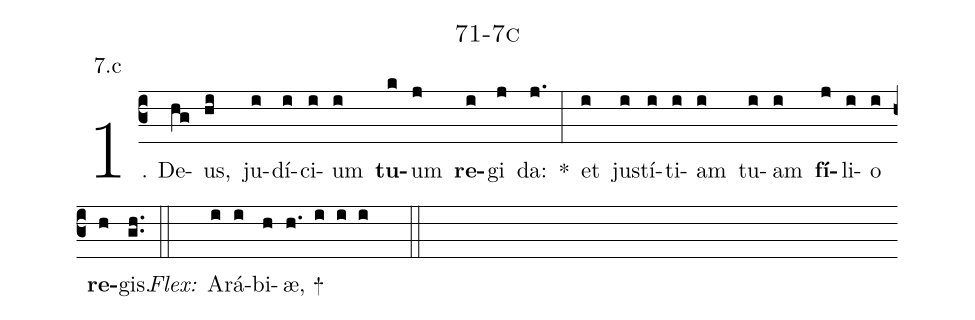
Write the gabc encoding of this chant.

name: 71-7c;
annotation: 7.c;
%%
(c3)1. De(hg)us,(hi) ju(i)dí(i)ci(i)um(i) <b>tu</b>(k)um(j) <b>re</b>(i)gi(j) da:(j.) *(:) et(i) jus(i)tí(i)ti(i)am(i) tu(i)am(i) <b>fí</b>(j)li(i)o(i) <b>re</b>(h)gis.(gh..) (::)
<i>Flex:</i>()  A(i)rá(i)bi(h)æ, +(h. i i i  ::)
